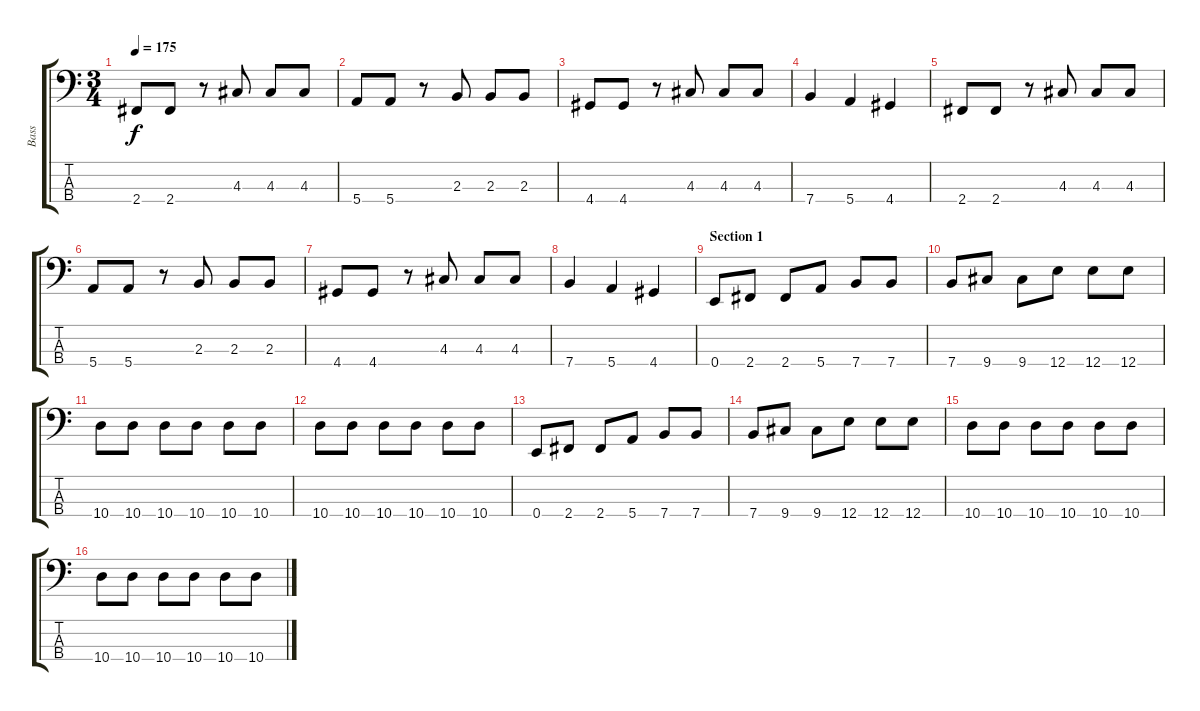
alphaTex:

\track ("Bass" "Bass") {instrument electricbassfinger}
\staff {score tabs}
\tuning (G2 D2 A1 E1) {hide}
\ts (3 4)
\tempo 175
\clef f4
\ks c
2.4.8{dy f} 2.4.8 r.8 4.3.8 4.3.8 4.3.8 |
5.4.8 5.4.8 r.8 2.3.8 2.3.8 2.3.8 |
4.4.8 4.4.8 r.8 4.3.8 4.3.8 4.3.8 |
7.4.4 5.4.4 4.4.4 |
2.4.8 2.4.8 r.8 4.3.8 4.3.8 4.3.8 |
5.4.8 5.4.8 r.8 2.3.8 2.3.8 2.3.8 |
4.4.8 4.4.8 r.8 4.3.8 4.3.8 4.3.8 |
7.4.4 5.4.4 4.4.4 |
\section ("" "Section 1")
0.4.8 2.4.8 2.4.8 5.4.8 7.4.8 7.4.8 |
7.4.8 9.4.8 9.4.8 12.4.8 12.4.8 12.4.8 |
10.4.8 10.4.8 10.4.8 10.4.8 10.4.8 10.4.8 |
10.4.8 10.4.8 10.4.8 10.4.8 10.4.8 10.4.8 |
0.4.8 2.4.8 2.4.8 5.4.8 7.4.8 7.4.8 |
7.4.8 9.4.8 9.4.8 12.4.8 12.4.8 12.4.8 |
10.4.8 10.4.8 10.4.8 10.4.8 10.4.8 10.4.8 |
10.4.8 10.4.8 10.4.8 10.4.8 10.4.8 10.4.8
